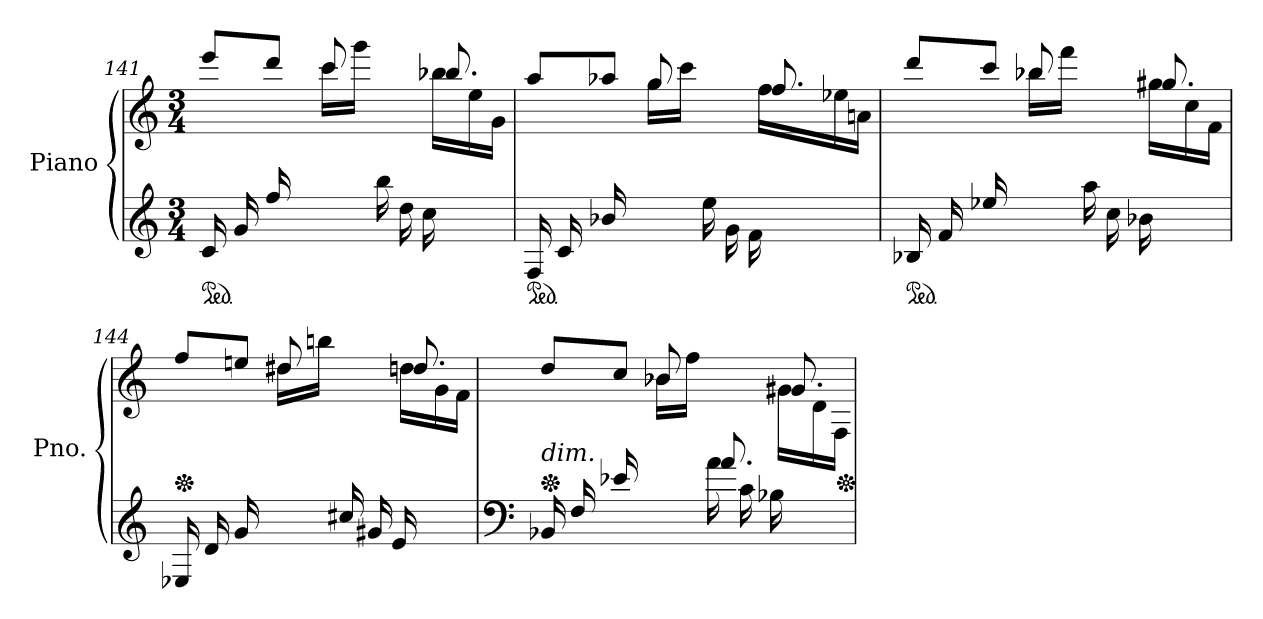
**kern	**kern
*part1	*part1
*staff2	*staff1
*I"Piano	*
*I'Pno.	*
*clefG2	*clefG2
*k[]	*k[]
*M3/4	*M3/4
*ped	*
=141	=141
*	*^
16c/LL	8eee/L	8.ryy
16g/	.	.
16ff/	8ddd/J	.
8.ryy	.	16ee-X\JJ
.	8ccc/	16ccc\LL
.	.	16ggg\JJ
16bb\LL	8ryy	8.ryy
16dd\	.	.
16cc\JJ	16ryy	.
8.ryy	8.bb-X/	16bb-X\LL
.	.	16ee-\
.	.	16g\JJ
!!LO:LB:g=z	!!
=142	=142	=142
*ped	*	*
16F/LL	8aa/L	8.ryy
16c/	.	.
16b-X/	8aa-X/J	.
8.ryy	.	16cc\JJ
.	8gg/	16gg\LL
.	.	16ccc\JJ
16ee\LL	8ryy	8.ryy
16g\	.	.
16f\JJ	16ryy	.
8.ryy	8.ff/	16ff\LL
.	.	16ee-X\
.	.	16an\JJ
=143	=143	=143
*ped	*	*
16B-X/LL	8ddd/L	8.ryy
16f/	.	.
16ee-X/	8ccc/J	.
8.ryy	.	16dd\JJ
.	8bb-X/	16bb-X\LL
.	.	16fff\JJ
16aa\LL	8ryy	8.ryy
16cc\	.	.
16b-X\JJ	16ryy	.
8.ryy	8.gg#X/	16gg#X\LL
.	.	16cc\
.	.	16f\JJ
=144	=144	=144
*	*Xped	*
16E-X/LL	8ff/L	8.ryy
16d/	.	.
16g/	8een/J	.
8.ryy	.	16g#X\JJ
.	8dd#X/	16dd#X\LL
.	.	16bbn\JJ
16cc#X/LL	8ryy	8.ryy
16g#/	.	.
16e/JJ	16ryy	.
8.ryy	8.ddn/	16ddn\LL
.	.	16g#\
.	.	16f\JJ
!!LO:LB:g=z	!!
=145	=145	=145
*clefF4	*	*
*^	*	*
*	*	*Xped	*
!	!	!LO:TX:b:i:t=dim.	!
16BB-X/LL	4.ryy	8dd/L	8.ryy
16F/	.	.	.
16e-X/	.	8cc/J	.
8.ryy	.	.	16d\JJ
.	.	8b-X/	16b-X\LL
.	.	.	16ff\JJ
16a\LL	8.a/	8ryy	8.ryy
16c\	.	.	.
16B-X\JJ	.	16ryy	.
8.ryy	16ryy	8.g#X/	16g#X\LL
.	8ryy	.	16d\
.	.	.	16F\JJ
*v	*v	*	*
*	*Xped	*
*	*v	*v
=	=
*-	*-
